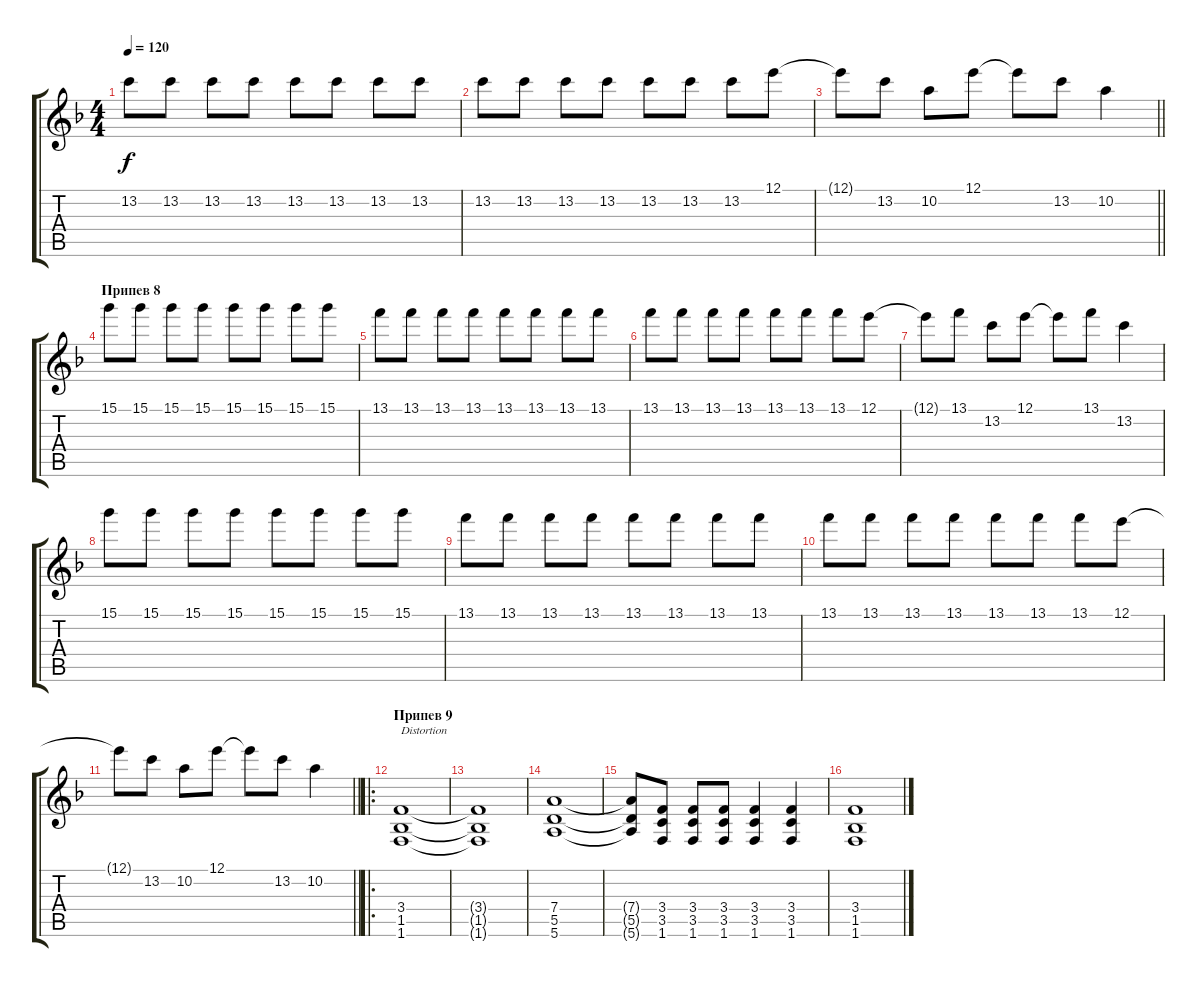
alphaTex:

\track "" {instrument acousticguitarsteel}
\staff {score tabs}
\tuning (E4 B3 G3 D3 A2 E2) {hide}
\ts (4 4)
\tempo 120
\clef g2
\ks dminor
13.2.8{dy f} 13.2.8 13.2.8 13.2.8 13.2.8 13.2.8 13.2.8 13.2.8 |
13.2.8 13.2.8 13.2.8 13.2.8 13.2.8 13.2.8 13.2.8 12.1.8 |
\barLineRight lightlight
12.1{t}.8 13.2.8 10.2.8 12.1.8 12.1{t}.8 13.2.8 10.2.4 |
\section ("" "Припев 8")
15.1.8 15.1.8 15.1.8 15.1.8 15.1.8 15.1.8 15.1.8 15.1.8 |
13.1.8 13.1.8 13.1.8 13.1.8 13.1.8 13.1.8 13.1.8 13.1.8 |
13.1.8 13.1.8 13.1.8 13.1.8 13.1.8 13.1.8 13.1.8 12.1.8 |
12.1{t}.8 13.1.8 13.2.8 12.1.8 12.1{t}.8 13.1.8 13.2.4 |
15.1.8 15.1.8 15.1.8 15.1.8 15.1.8 15.1.8 15.1.8 15.1.8 |
13.1.8 13.1.8 13.1.8 13.1.8 13.1.8 13.1.8 13.1.8 13.1.8 |
13.1.8 13.1.8 13.1.8 13.1.8 13.1.8 13.1.8 13.1.8 12.1.8 |
\barLineRight lightlight
12.1{t}.8 13.2.8 10.2.8 12.1.8 12.1{t}.8 13.2.8 10.2.4 |
\ro
\section ("" "Припев 9")
(3.4 1.5 1.6).1{txt "Distortion"} |
(3.4{t} 1.5{t} 1.6{t}).1 |
(7.4 5.5 5.6).1 |
(7.4{t} 5.5{t} 5.6{t}).8 (3.4 3.5 1.6).8 (3.4 3.5 1.6).8 (3.4 3.5 1.6).8 (3.4 3.5 1.6).4 (3.4 3.5 1.6).4 |
(3.4 1.5 1.6).1
